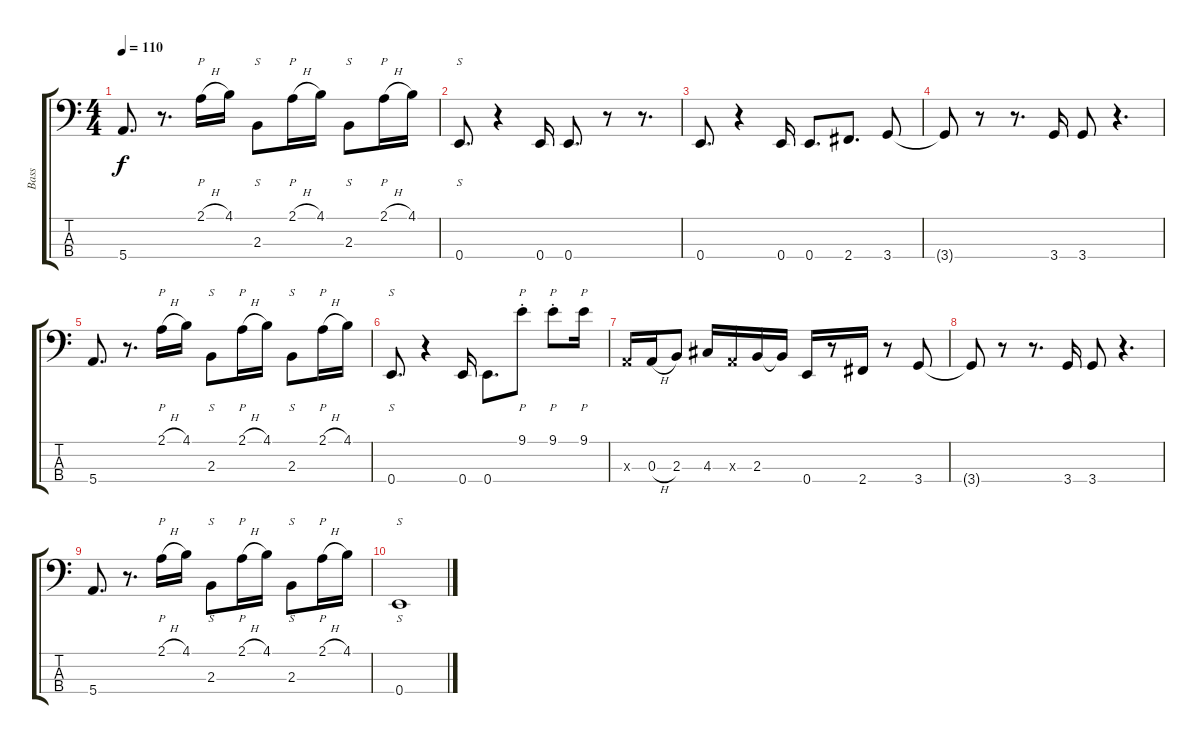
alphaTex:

\track ("Bass" "Bass") {instrument slapbass1}
\staff {score tabs}
\tuning (G2 D2 A1 E1) {hide}
\ts (4 4)
\tempo 110
\clef f4
\ks c
5.4.8{d dy f} r.8{d} 2.1{h}.16{p} 4.1.16 2.3.8{s} 2.1{h}.16{p} 4.1.16 2.3.8{s} 2.1{h}.16{p} 4.1.16 |
0.4.8{s d} r.4 0.4.16 0.4.8{d} r.8 r.8{d} |
0.4.8{d} r.4 0.4.16 0.4.8{d} 2.4.8{d} 3.4.8 |
3.4{t}.8 r.8 r.8{d} 3.4.16 3.4.8 r.4{d} |
5.4.8{d} r.8{d} 2.1{h}.16{p} 4.1.16 2.3.8{s} 2.1{h}.16{p} 4.1.16 2.3.8{s} 2.1{h}.16{p} 4.1.16 |
0.4.8{s d} r.4 0.4.16 0.4.8{d} 9.1{st}.8{p} 9.1{st}.8{p} 9.1.16{p} |
0.3{x}.16 0.3{h}.16 2.3.8 4.3.16 0.3{x}.16 2.3.16 2.3{t}.16 0.4.16 r.8 2.4.16 r.8 3.4.8 |
3.4{t}.8 r.8 r.8{d} 3.4.16 3.4.8 r.4{d} |
5.4.8{d} r.8{d} 2.1{h}.16{p} 4.1.16 2.3.8{s} 2.1{h}.16{p} 4.1.16 2.3.8{s} 2.1{h}.16{p} 4.1.16 |
0.4.1{s}
